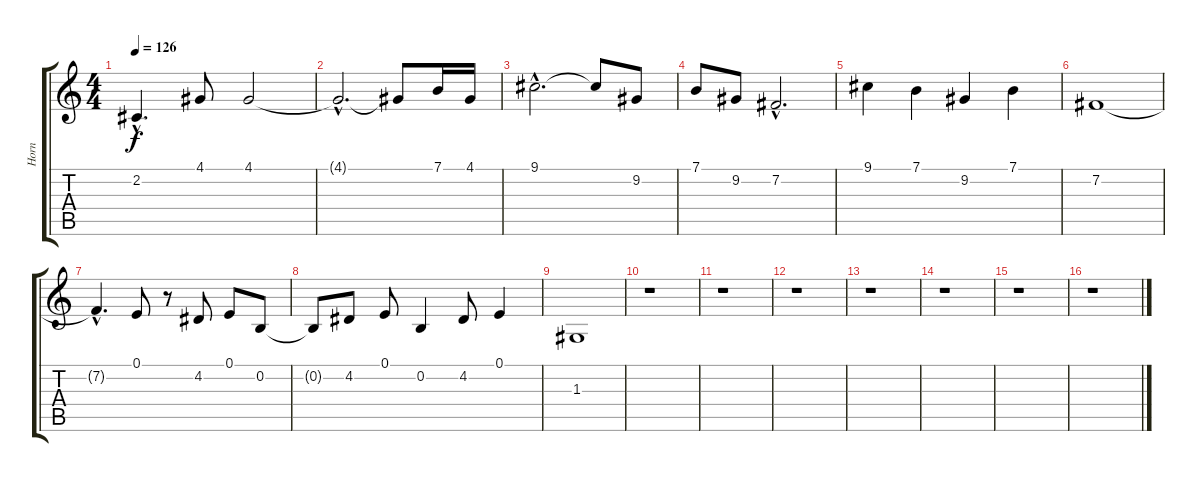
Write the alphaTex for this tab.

\track ("Horn" "Horn") {instrument englishhorn}
\staff {score tabs}
\tuning (E4 B3 G3 D3 A2 E2) {hide}
\ts (4 4)
\tempo 126
\clef g2
\ks c
2.2{hac}.4{d dy f} 4.1.8 4.1.2 |
4.1{hac t}.2{d} 4.1{t}.8 7.1.16 4.1.16 |
9.1{hac}.2{d} 9.1{t}.8 9.2.8 |
7.1.8 9.2.8 7.2{hac}.2{d} |
9.1.4 7.1.4 9.2.4 7.1.4 |
7.2.1 |
7.2{hac t}.4{d} 0.1.8 r.8 4.2.8 0.1.8 0.2.8 |
0.2{t}.8 4.2.8 0.1.8 0.2.4 4.2.8 0.1.4 |
1.3.1 |
r.1 |
r.1 |
r.1 |
r.1 |
r.1 |
r.1 |
r.1
